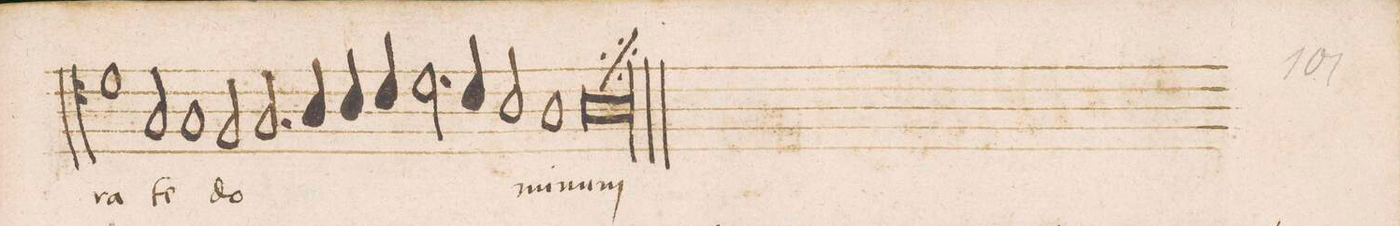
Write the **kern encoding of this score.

**kern	**text
*I"TENOR	*
*clefC4	*
*k[]	*
*M2/1	*
1d	-ra
=32-	=32-
2G/	te
1G	.
2F/	do-
=33-	=33-
2.G/	.
4A/	.
4B/	.
4c/	.
2.d\	.
=34-	=34-
4c/	.
2B/	.
1A	mi-
=35-	=35-
0A;	-num
=-	=-
*-	*-
